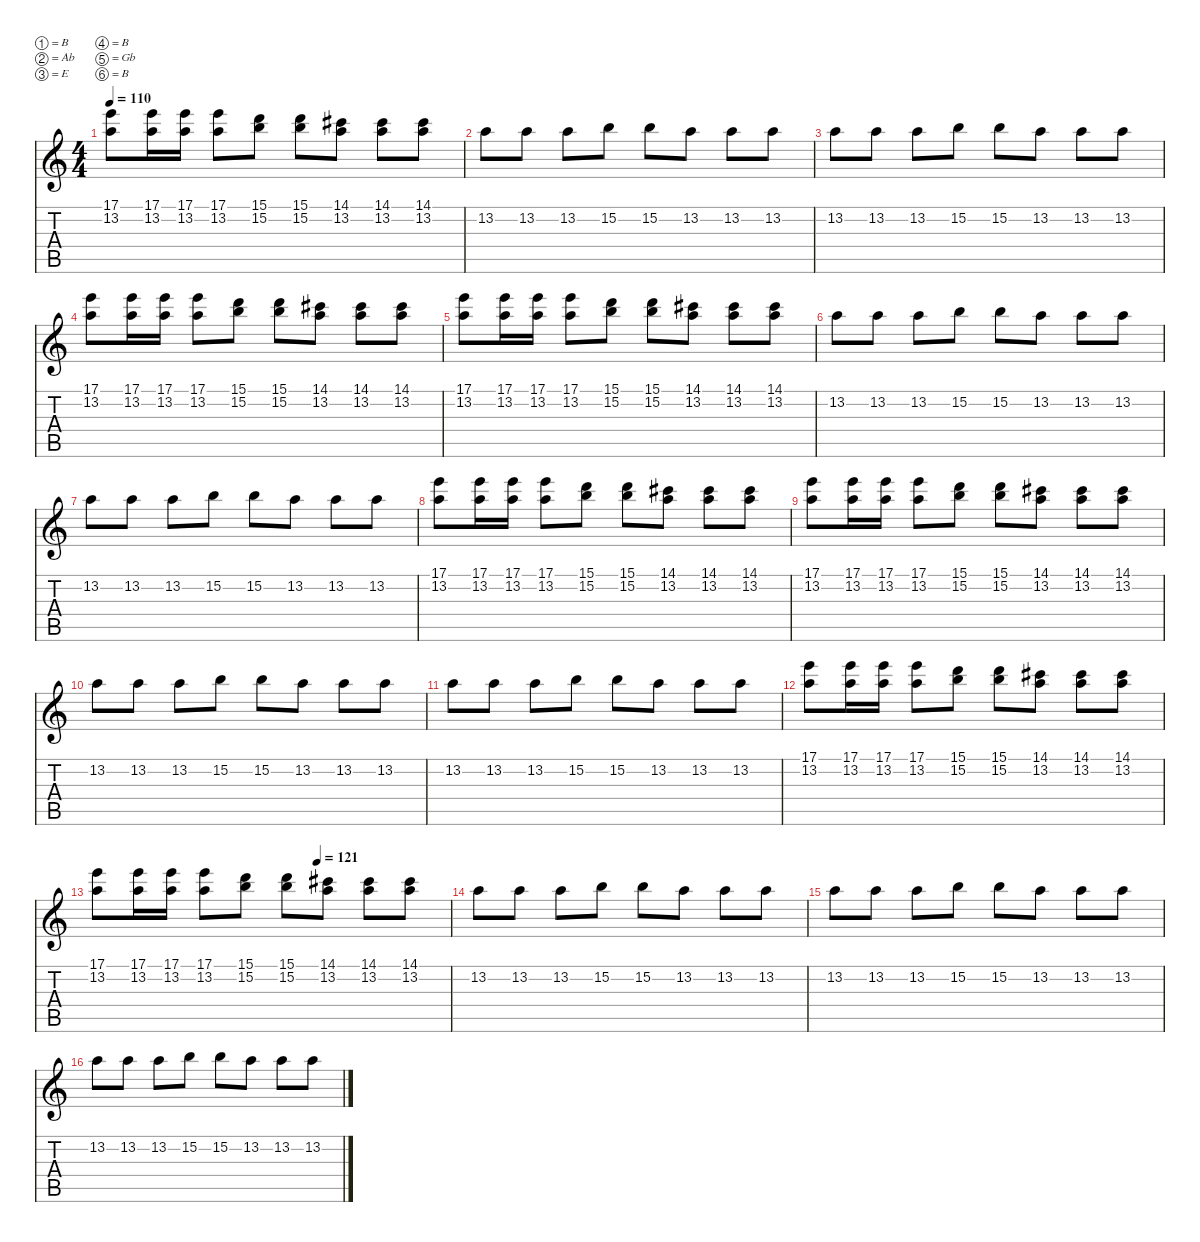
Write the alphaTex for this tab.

\defaultSystemsLayout 4
\hideDynamics
\bracketExtendMode nobrackets
\singleTrackTrackNamePolicy hidden
\multiTrackTrackNamePolicy hidden
\firstSystemTrackNameMode fullname
\firstSystemTrackNameOrientation horizontal
\otherSystemsTrackNameOrientation horizontal
\track ("Guitar I [Aaron Turner]" "dist.guit.") {defaultSystemsLayout 16 instrument distortionguitar}
\staff {score tabs}
\tuning (B3 Ab3 E3 B2 Gb2 B1)
\ts (4 4)
\tempo 110
\clef g2
\ks c
(17.1 13.2).8{dy f beam Down} (17.1 13.2).16{beam Down} (17.1 13.2).16{beam Down} (17.1 13.2).8{beam Down} (15.1 15.2).8{beam Down} (15.1 15.2).8{beam Down} (14.1{acc #} 13.2).8{beam Down} (14.1{acc #} 13.2).8{beam Down} (14.1{acc #} 13.2).8{beam Down} |
13.2.8{beam Down} 13.2.8{beam Down} 13.2.8{beam Down} 15.2.8{beam Down} 15.2.8{beam Down} 13.2.8{beam Down} 13.2.8{beam Down} 13.2.8{beam Down} |
13.2.8{beam Down} 13.2.8{beam Down} 13.2.8{beam Down} 15.2.8{beam Down} 15.2.8{beam Down} 13.2.8{beam Down} 13.2.8{beam Down} 13.2.8{beam Down} |
(17.1 13.2).8{beam Down} (17.1 13.2).16{beam Down} (17.1 13.2).16{beam Down} (17.1 13.2).8{beam Down} (15.1 15.2).8{beam Down} (15.1 15.2).8{beam Down} (14.1{acc #} 13.2).8{beam Down} (14.1{acc #} 13.2).8{beam Down} (14.1{acc #} 13.2).8{beam Down} |
(17.1 13.2).8{beam Down} (17.1 13.2).16{beam Down} (17.1 13.2).16{beam Down} (17.1 13.2).8{beam Down} (15.1 15.2).8{beam Down} (15.1 15.2).8{beam Down} (14.1{acc #} 13.2).8{beam Down} (14.1{acc #} 13.2).8{beam Down} (14.1{acc #} 13.2).8{beam Down} |
13.2.8{beam Down} 13.2.8{beam Down} 13.2.8{beam Down} 15.2.8{beam Down} 15.2.8{beam Down} 13.2.8{beam Down} 13.2.8{beam Down} 13.2.8{beam Down} |
13.2.8{beam Down} 13.2.8{beam Down} 13.2.8{beam Down} 15.2.8{beam Down} 15.2.8{beam Down} 13.2.8{beam Down} 13.2.8{beam Down} 13.2.8{beam Down} |
(17.1 13.2).8{beam Down} (17.1 13.2).16{beam Down} (17.1 13.2).16{beam Down} (17.1 13.2).8{beam Down} (15.1 15.2).8{beam Down} (15.1 15.2).8{beam Down} (14.1{acc #} 13.2).8{beam Down} (14.1{acc #} 13.2).8{beam Down} (14.1{acc #} 13.2).8{beam Down} |
(17.1 13.2).8{beam Down} (17.1 13.2).16{beam Down} (17.1 13.2).16{beam Down} (17.1 13.2).8{beam Down} (15.1 15.2).8{beam Down} (15.1 15.2).8{beam Down} (14.1{acc #} 13.2).8{beam Down} (14.1{acc #} 13.2).8{beam Down} (14.1{acc #} 13.2).8{beam Down} |
13.2.8{beam Down} 13.2.8{beam Down} 13.2.8{beam Down} 15.2.8{beam Down} 15.2.8{beam Down} 13.2.8{beam Down} 13.2.8{beam Down} 13.2.8{beam Down} |
13.2.8{beam Down} 13.2.8{beam Down} 13.2.8{beam Down} 15.2.8{beam Down} 15.2.8{beam Down} 13.2.8{beam Down} 13.2.8{beam Down} 13.2.8{beam Down} |
(17.1 13.2).8{beam Down} (17.1 13.2).16{beam Down} (17.1 13.2).16{beam Down} (17.1 13.2).8{beam Down} (15.1 15.2).8{beam Down} (15.1 15.2).8{beam Down} (14.1{acc #} 13.2).8{beam Down} (14.1{acc #} 13.2).8{beam Down} (14.1{acc #} 13.2).8{beam Down} |
\tempo (121 0.625)
(17.1 13.2).8{beam Down} (17.1 13.2).16{beam Down} (17.1 13.2).16{beam Down} (17.1 13.2).8{beam Down} (15.1 15.2).8{beam Down} (15.1 15.2).8{beam Down} (14.1{acc #} 13.2).8{beam Down} (14.1{acc #} 13.2).8{beam Down} (14.1{acc #} 13.2).8{beam Down} |
13.2.8{beam Down} 13.2.8{beam Down} 13.2.8{beam Down} 15.2.8{beam Down} 15.2.8{beam Down} 13.2.8{beam Down} 13.2.8{beam Down} 13.2.8{beam Down} |
13.2.8{beam Down} 13.2.8{beam Down} 13.2.8{beam Down} 15.2.8{beam Down} 15.2.8{beam Down} 13.2.8{beam Down} 13.2.8{beam Down} 13.2.8{beam Down} |
13.2.8{beam Down} 13.2.8{beam Down} 13.2.8{beam Down} 15.2.8{beam Down} 15.2.8{beam Down} 13.2.8{beam Down} 13.2.8{beam Down} 13.2.8{beam Down}
